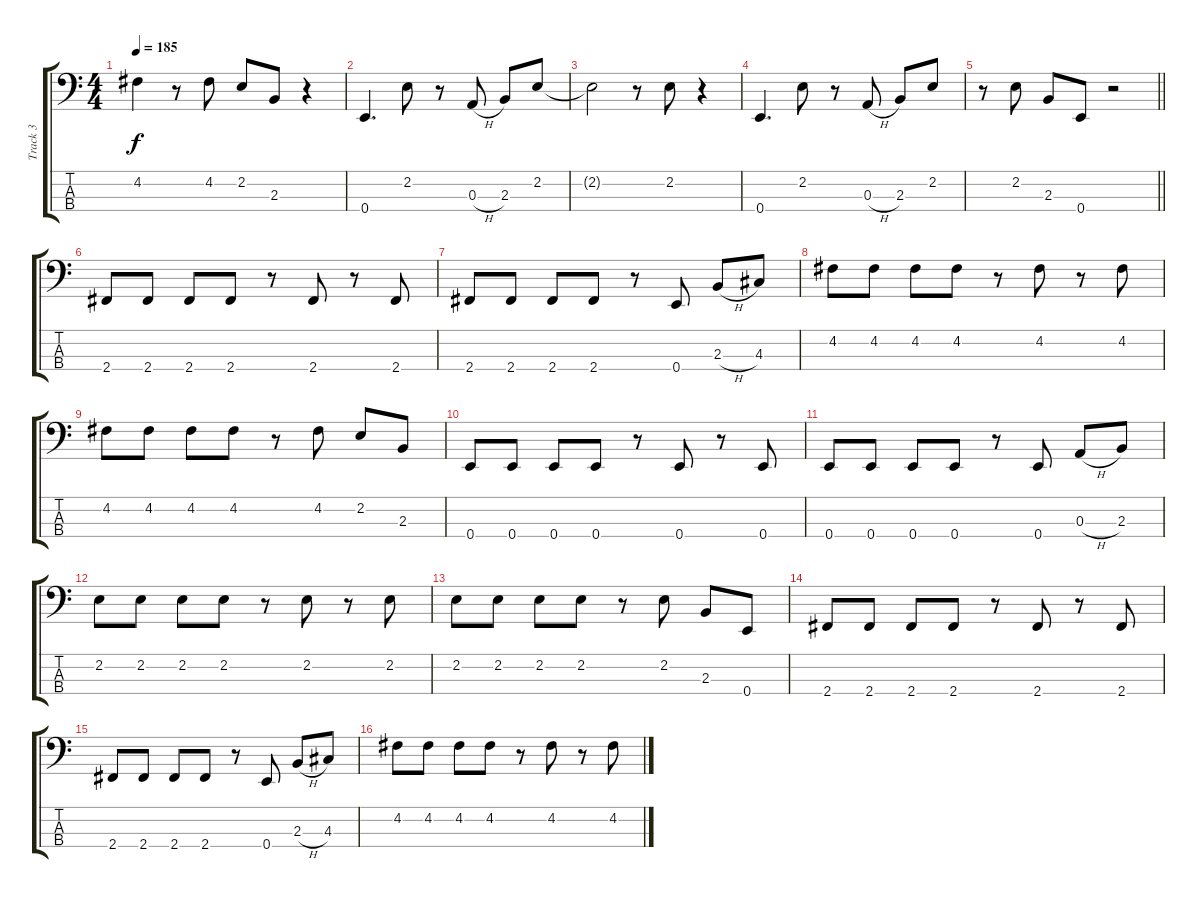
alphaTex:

\track ("Track 3" "Track 3") {instrument electricbassfinger}
\staff {score tabs}
\tuning (G2 D2 A1 E1) {hide}
\ts (4 4)
\tempo 185
\clef f4
\ks c
4.2{t}.4{dy f} r.8 4.2.8 2.2.8 2.3.8 r.4 |
0.4.4{d} 2.2.8 r.8 0.3{h}.8 2.3.8 2.2.8 |
2.2{t}.2 r.8 2.2.8 r.4 |
0.4.4{d} 2.2.8 r.8 0.3{h}.8 2.3.8 2.2.8 |
\barLineRight lightlight
r.8 2.2.8 2.3.8 0.4.8 r.2 |
2.4.8 2.4.8 2.4.8 2.4.8 r.8 2.4.8 r.8 2.4.8 |
2.4.8 2.4.8 2.4.8 2.4.8 r.8 0.4.8 2.3{h}.8 4.3.8 |
4.2.8 4.2.8 4.2.8 4.2.8 r.8 4.2.8 r.8 4.2.8 |
4.2.8 4.2.8 4.2.8 4.2.8 r.8 4.2.8 2.2.8 2.3.8 |
0.4.8 0.4.8 0.4.8 0.4.8 r.8 0.4.8 r.8 0.4.8 |
0.4.8 0.4.8 0.4.8 0.4.8 r.8 0.4.8 0.3{h}.8 2.3.8 |
2.2.8 2.2.8 2.2.8 2.2.8 r.8 2.2.8 r.8 2.2.8 |
2.2.8 2.2.8 2.2.8 2.2.8 r.8 2.2.8 2.3.8 0.4.8 |
2.4.8 2.4.8 2.4.8 2.4.8 r.8 2.4.8 r.8 2.4.8 |
2.4.8 2.4.8 2.4.8 2.4.8 r.8 0.4.8 2.3{h}.8 4.3.8 |
4.2.8 4.2.8 4.2.8 4.2.8 r.8 4.2.8 r.8 4.2.8
